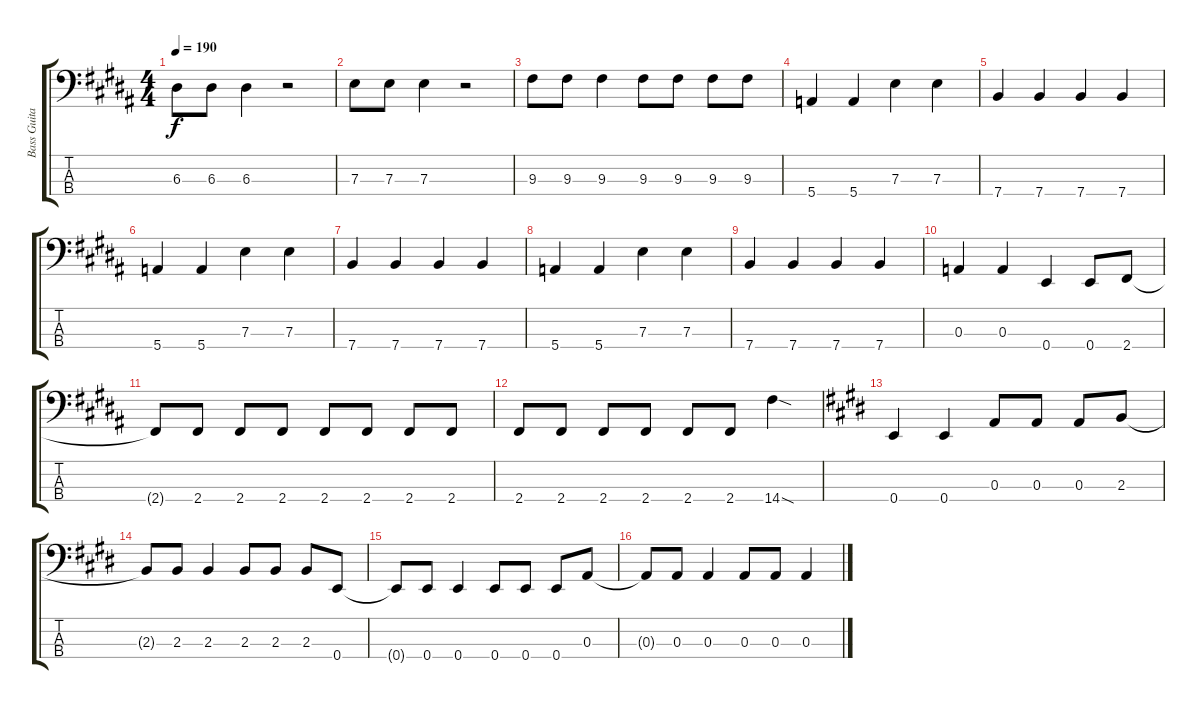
\track ("Bass Guitar" "Bass Guita") {instrument electricbassfinger}
\staff {score tabs}
\tuning (G2 D2 A1 E1) {hide}
\ts (4 4)
\tempo 190
\clef f4
\ks b
6.3.8{dy f} 6.3.8 6.3.4 r.2 |
7.3.8 7.3.8 7.3.4 r.2 |
9.3.8 9.3.8 9.3.4 9.3.8 9.3.8 9.3.8 9.3.8 |
5.4.4 5.4.4 7.3.4 7.3.4 |
7.4.4 7.4.4 7.4.4 7.4.4 |
5.4.4 5.4.4 7.3.4 7.3.4 |
7.4.4 7.4.4 7.4.4 7.4.4 |
5.4.4 5.4.4 7.3.4 7.3.4 |
7.4.4 7.4.4 7.4.4 7.4.4 |
0.3.4 0.3.4 0.4.4 0.4.8 2.4.8 |
2.4{t}.8 2.4.8 2.4.8 2.4.8 2.4.8 2.4.8 2.4.8 2.4.8 |
2.4.8 2.4.8 2.4.8 2.4.8 2.4.8 2.4.8 14.4{sod}.4 |
\ks e
0.4.4 0.4.4 0.3.8 0.3.8 0.3.8 2.3.8 |
2.3{t}.8 2.3.8 2.3.4 2.3.8 2.3.8 2.3.8 0.4.8 |
0.4{t}.8 0.4.8 0.4.4 0.4.8 0.4.8 0.4.8 0.3.8 |
0.3{t}.8 0.3.8 0.3.4 0.3.8 0.3.8 0.3.4
